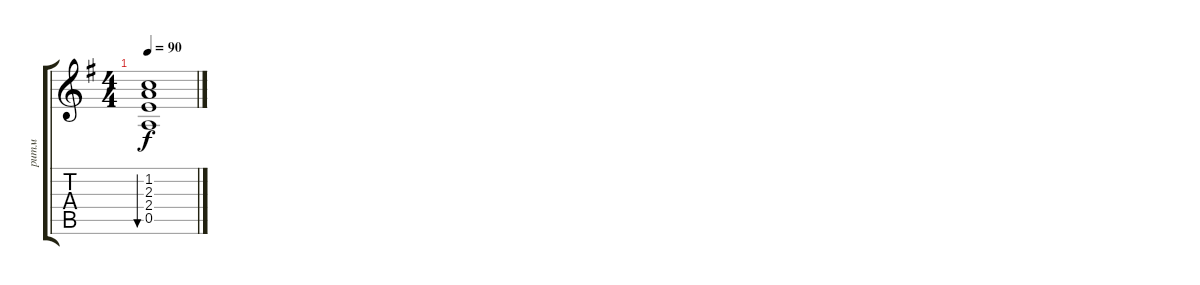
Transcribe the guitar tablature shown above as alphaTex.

\track ("ритм" "ритм") {instrument acousticguitarsteel}
\staff {score tabs}
\tuning (E4 B3 G3 D3 A2 E2) {hide}
\ts (4 4)
\tempo 90
\clef g2
\ks eminor
(1.2{t} 2.3{t} 2.4{t} 0.5{t}).1{bu 30 dy f}
